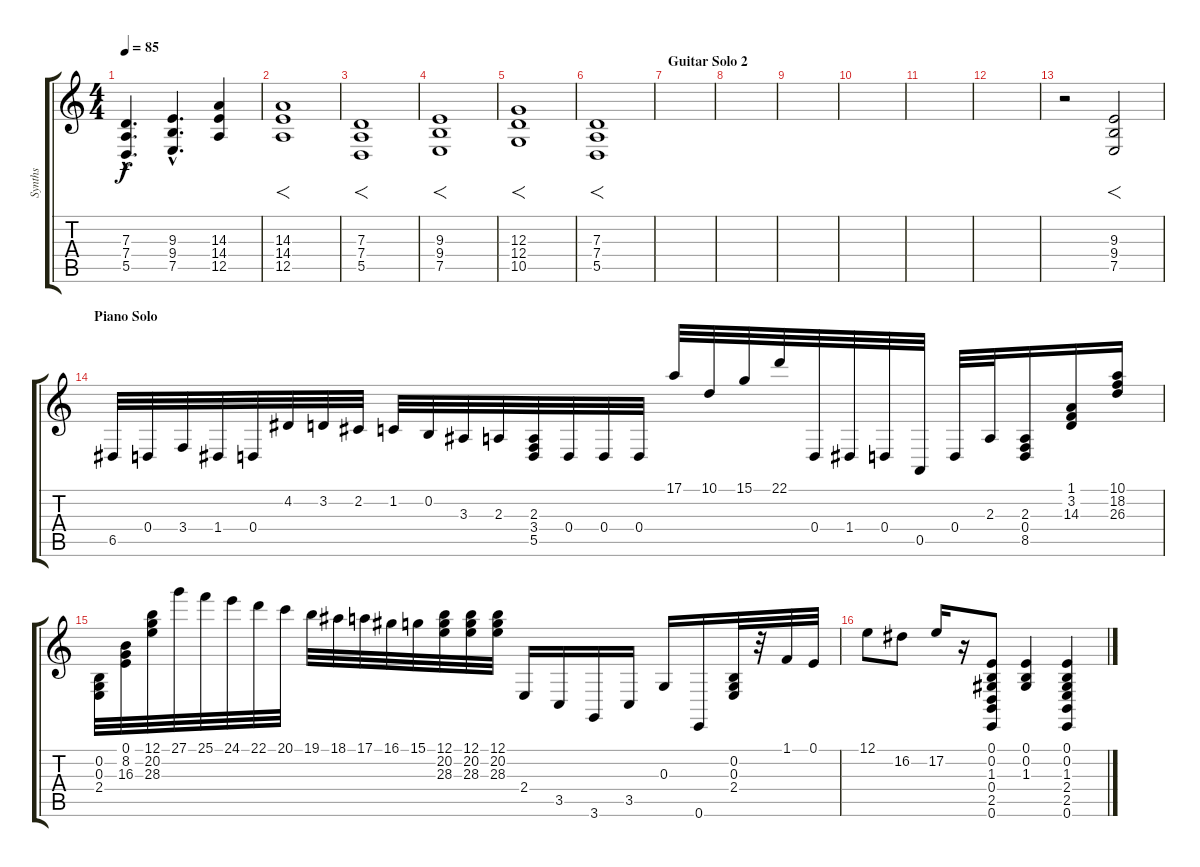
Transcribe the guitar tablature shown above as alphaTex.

\track ("Synths" "Synths") {instrument stringensemble1}
\staff {score tabs}
\tuning (E4 B3 G3 D3 A2 E2) {hide}
\ts (4 4)
\tempo 85
\clef g2
\ks c
(7.3{hac} 7.4{hac} 5.5{hac}).4{d dy f} (9.3{hac} 9.4{hac} 7.5{hac}).4{d} (14.3 14.4 12.5).4 |
(14.3 14.4 12.5).1{f} |
(7.3 7.4 5.5).1{f} |
(9.3 9.4 7.5).1{f} |
(12.3 12.4 10.5).1{f} |
(7.3 7.4 5.5).1{f} |
\section ("" "Guitar Solo 2")
|
|
|
|
|
|
r.2 (9.3 9.4 7.5).2{f} |
\section ("" "Piano Solo")
6.5.32{volume 16 instrument acousticgrandpiano} 0.4.32 3.4.32 1.4.32 0.4.32 4.2.32 3.2.32 2.2.32 1.2.32 0.2.32 3.3.32 2.3.32 (2.3 3.4 5.5).32 0.4.32 0.4.32 0.4.32 17.1.32 10.1.32 15.1.32 22.1.32 0.4.32 1.4.32 0.4.32 0.5.32 0.4.32 2.3.32 (2.3 0.4 8.5).16 (1.1 3.2 14.3).16 (10.1 18.2 26.3).16 |
(0.2 0.3 2.4).32 (0.1 8.2 16.3).32 (12.1 20.2 28.3).32 27.1.32 25.1.32 24.1.32 22.1.32 20.1.32 19.1.32 18.1.32 17.1.32 16.1.32 15.1.32 (12.1 20.2 28.3).32 (12.1 20.2 28.3).32 (12.1 20.2 28.3).32 2.4.16 3.5.16 3.6.16 3.5.16 0.3.16 0.6.16 (0.2 0.3 2.4).32 r.32 1.1.32 0.1.32 |
12.1.8 16.2.8 17.2.16 r.16 (0.1 0.2 1.3 0.4 2.5 0.6).8 (0.1 0.2 1.3).4 (0.1 0.2 1.3 2.4 2.5 0.6).4
